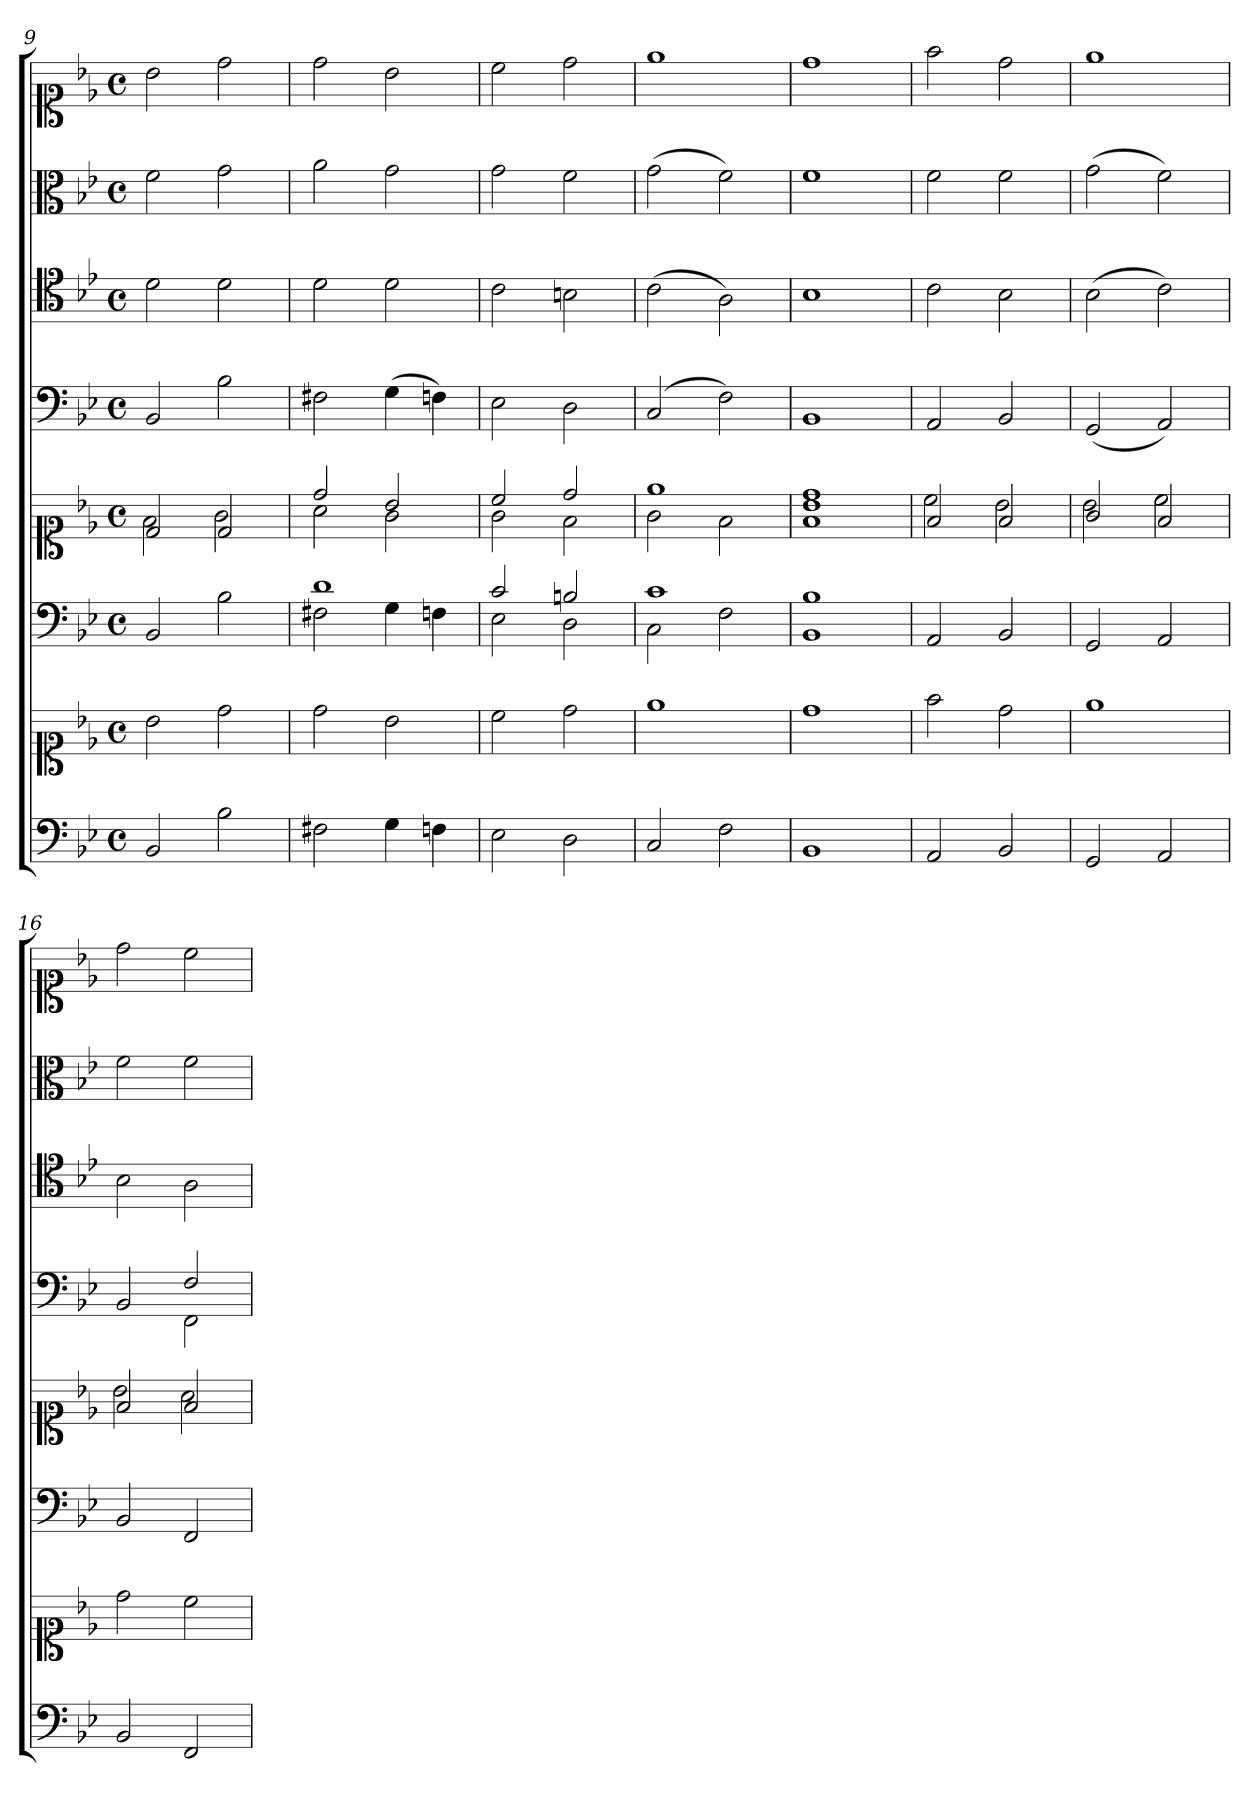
**kern	**kern	**kern	**kern	**kern	**kern	**kern	**kern
*part6	*part6	*part5	*part5	*part4	*part3	*part2	*part1
*staff8	*staff7	*staff6	*staff5	*staff4	*staff3	*staff2	*staff1
*clefF4	*clefC1	*clefF4	*clefC1	*clefF4	*clefC4	*clefC3	*clefC1
*k[b-e-]	*k[b-e-]	*k[b-e-]	*k[b-e-]	*k[b-e-]	*k[b-e-]	*k[b-e-]	*k[b-e-]
*B-:	*B-:	*B-:	*B-:	*B-:	*B-:	*B-:	*B-:
*M4/4	*M4/4	*M4/4	*M4/4	*M4/4	*M4/4	*M4/4	*M4/4
*met(c)	*met(c)	*met(c)	*met(c)	*met(c)	*met(c)	*met(c)	*met(c)
=9	=9	=9	=9	=9	=9	=9	=9
*	*	*	*^	*	*	*	*
2BB-	2b-	2BB-	2d	2f	2BB-	2d	2f	2b-
2B-	2dd	2B-	2d	2g	2B-	2d	2g	2dd
=10	=10	=10	=10	=10	=10	=10	=10	=10
*	*	*^	*	*	*	*	*	*
2F#X	2dd	1d	2F#X	2dd	2a	2F#X	2d	2a	2dd
4G	2b-	.	4G	2b-	2g	(4G	2d	2g	2b-
4Fn	.	.	4Fn	.	.	4Fn)	.	.	.
=11	=11	=11	=11	=11	=11	=11	=11	=11	=11
2E-	2cc	2c	2E-	2cc	2g	2E-	2c	2g	2cc
2D	2dd	2Bn	2D	2dd	2f	2D	2Bn	2f	2dd
=12	=12	=12	=12	=12	=12	=12	=12	=12	=12
2C	1ee-	1c	2C	1ee-	2g	(2C	(2c	(2g	1ee-
2F	.	.	2F	.	2f	2F)	2A)	2f)	.
=13	=13	=13	=13	=13	=13	=13	=13	=13	=13
*	*	*	*	*	*^	*	*	*	*
1BB-	1dd	1B-	1BB-	1dd	1f	1b-/	1BB-	1B-	1f	1dd
*	*	*v	*v	*	*	*	*	*	*	*
*	*	*	*	*v	*v	*	*	*	*
=14	=14	=14	=14	=14	=14	=14	=14	=14
2AA	2ff	2AA	2f	2cc	2AA	2c	2f	2ff
2BB-	2dd	2BB-	2f	2b-	2BB-	2B-	2f	2dd
=15	=15	=15	=15	=15	=15	=15	=15	=15
2GG	1ee-	2GG	2g	2b-	(2GG	(2B-	(2g	1ee-
2AA	.	2AA	2f	2cc	2AA)	2c)	2f)	.
=16	=16	=16	=16	=16	=16	=16	=16	=16
*	*	*	*	*	*^	*	*	*
2BB-	2dd	2BB-	2f	2b-	2BB-	2ryy	2B-	2f	2dd
2FF	2cc	2FF	2f	2a	2F	2FF	2A	2f	2cc
*	*	*	*v	*v	*	*	*	*	*
*	*	*	*	*v	*v	*	*	*
=	=	=	=	=	=	=	=
*-	*-	*-	*-	*-	*-	*-	*-
